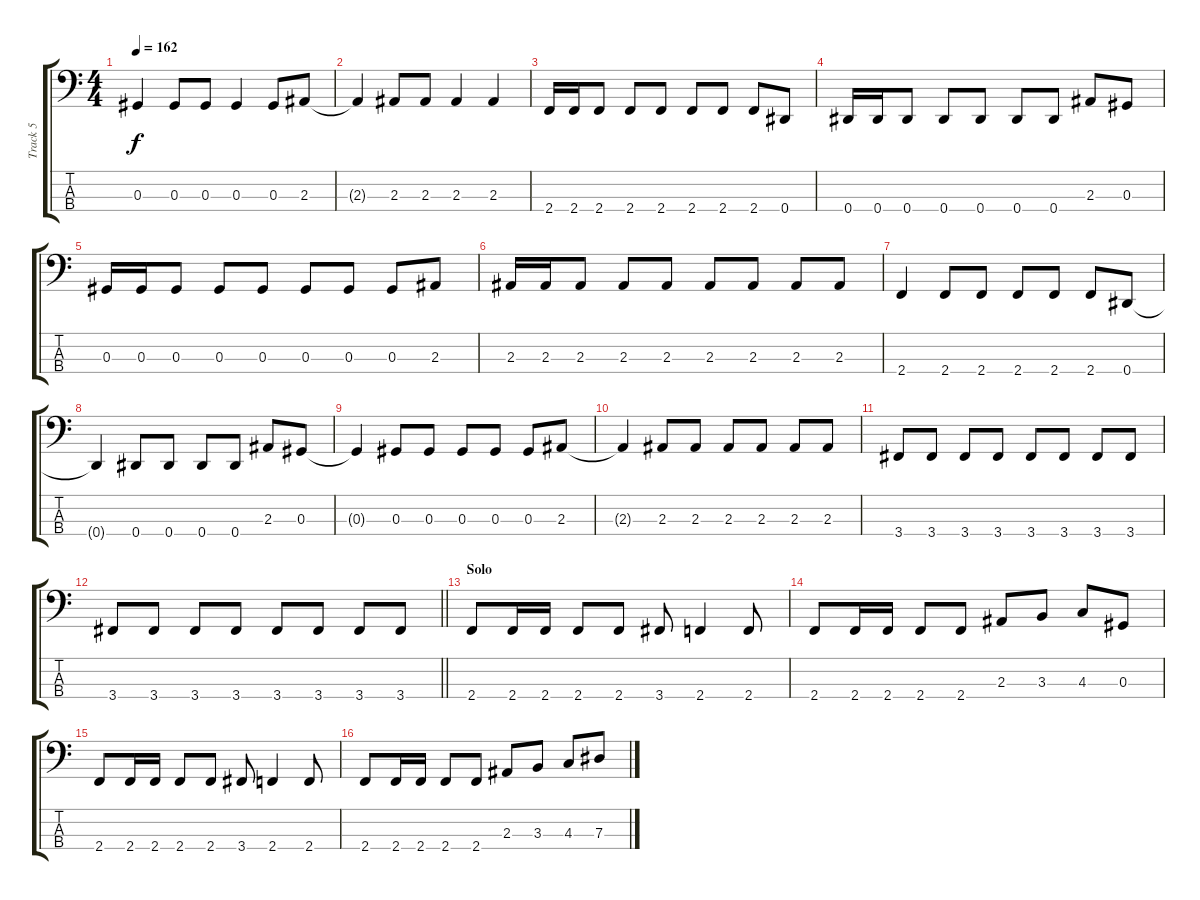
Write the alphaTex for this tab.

\track ("Track 5" "Track 5") {instrument electricbassfinger}
\staff {score tabs}
\tuning (Gb2 Db2 Ab1 Eb1) {hide}
\ts (4 4)
\tempo 162
\clef f4
\ks c
0.3{t}.4{dy f} 0.3.8 0.3.8 0.3.4 0.3.8 2.3.8 |
2.3{t}.4 2.3.8 2.3.8 2.3.4 2.3.4 |
2.4.16 2.4.16 2.4.8 2.4.8 2.4.8 2.4.8 2.4.8 2.4.8 0.4.8 |
0.4.16 0.4.16 0.4.8 0.4.8 0.4.8 0.4.8 0.4.8 2.3.8 0.3.8 |
0.3.16 0.3.16 0.3.8 0.3.8 0.3.8 0.3.8 0.3.8 0.3.8 2.3.8 |
2.3.16 2.3.16 2.3.8 2.3.8 2.3.8 2.3.8 2.3.8 2.3.8 2.3.8 |
2.4.4 2.4.8 2.4.8 2.4.8 2.4.8 2.4.8 0.4.8 |
0.4{t}.4 0.4.8 0.4.8 0.4.8 0.4.8 2.3.8 0.3.8 |
0.3{t}.4 0.3.8 0.3.8 0.3.8 0.3.8 0.3.8 2.3.8 |
2.3{t}.4 2.3.8 2.3.8 2.3.8 2.3.8 2.3.8 2.3.8 |
3.4.8 3.4.8 3.4.8 3.4.8 3.4.8 3.4.8 3.4.8 3.4.8 |
\barLineRight lightlight
3.4.8 3.4.8 3.4.8 3.4.8 3.4.8 3.4.8 3.4.8 3.4.8 |
\section ("" "Solo")
2.4.8 2.4.16 2.4.16 2.4.8 2.4.8 3.4.8 2.4.4 2.4.8 |
2.4.8 2.4.16 2.4.16 2.4.8 2.4.8 2.3.8 3.3.8 4.3.8 0.3.8 |
2.4.8 2.4.16 2.4.16 2.4.8 2.4.8 3.4.8 2.4.4 2.4.8 |
2.4.8 2.4.16 2.4.16 2.4.8 2.4.8 2.3.8 3.3.8 4.3.8 7.3.8
